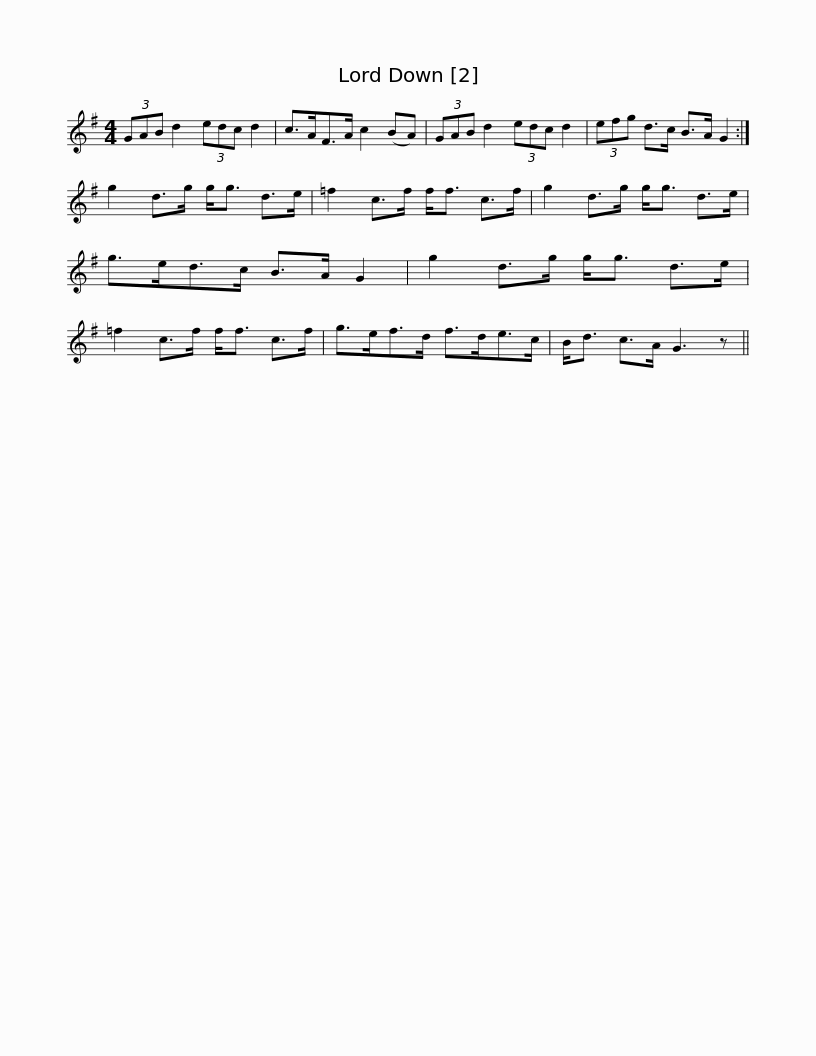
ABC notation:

X:1
L:1/8
M:4/4
I:linebreak $
K:G
V:1 treble
V:1
 (3GAB d2 (3edc d2 | c>AF>A c2 (BA) | (3GAB d2 (3edc d2 | (3efg d>c B>A G2 :| g2 d>g g<g d>e |$ %5
 =f2 c>f f<f c>f | g2 d>g g<g d>e | g>ed>c B>A G2 | g2 d>g g<g d>e | =f2 c>f f<f c>f |$ %10
 g>ef>d f>de>c | B<d c>A G3 z || %12
